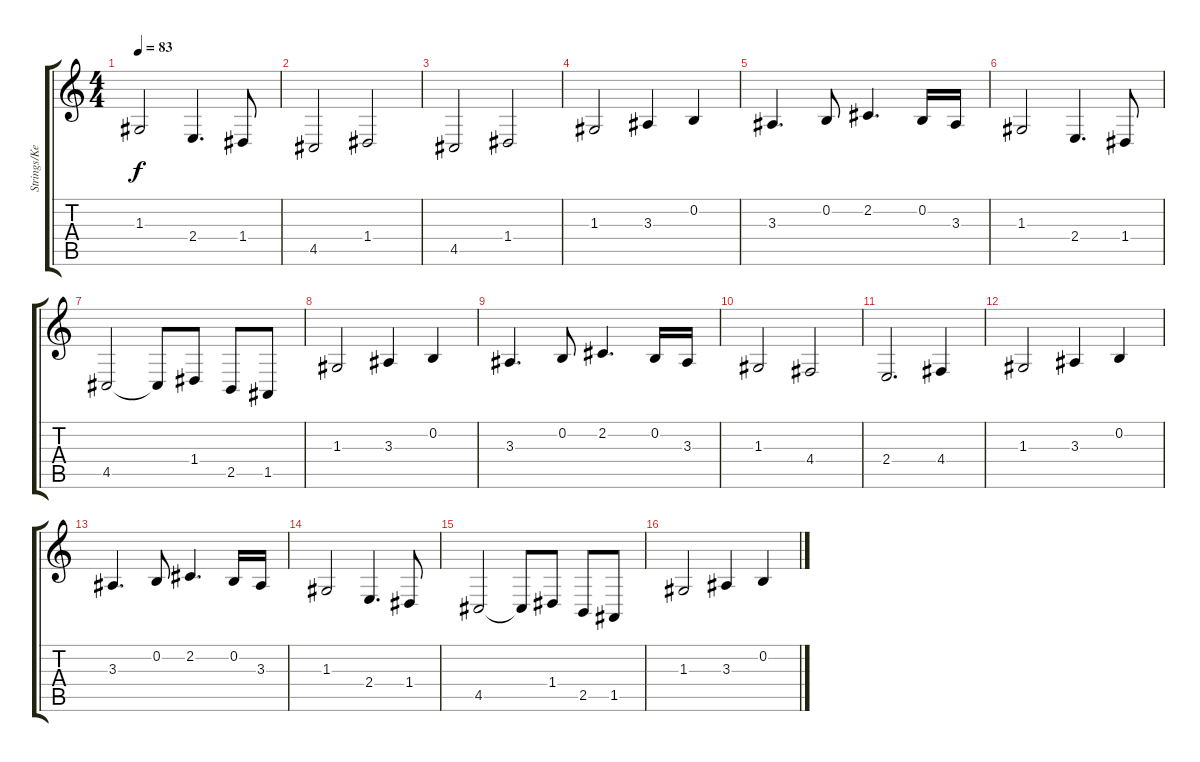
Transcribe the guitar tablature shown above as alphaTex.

\track ("Strings/Keyboard" "Strings/Ke") {instrument stringensemble2}
\staff {score tabs}
\tuning (E4 B3 G3 D3 A2 E2) {hide}
\ts (4 4)
\tempo 83
\clef g2
\ks c
1.3.2{dy f} 2.4.4{d} 1.4.8 |
4.5.2 1.4.2 |
4.5.2 1.4.2 |
1.3.2 3.3.4 0.2.4 |
3.3.4{d} 0.2.8 2.2.4{d} 0.2.16 3.3.16 |
1.3.2 2.4.4{d} 1.4.8 |
4.5.2 4.5{t}.8 1.4.8 2.5.8 1.5.8 |
1.3.2 3.3.4 0.2.4 |
3.3.4{d} 0.2.8 2.2.4{d} 0.2.16 3.3.16 |
1.3.2 4.4.2 |
2.4.2{d} 4.4.4 |
1.3.2 3.3.4 0.2.4 |
3.3.4{d} 0.2.8 2.2.4{d} 0.2.16 3.3.16 |
1.3.2 2.4.4{d} 1.4.8 |
4.5.2 4.5{t}.8 1.4.8 2.5.8 1.5.8 |
1.3.2 3.3.4 0.2.4
